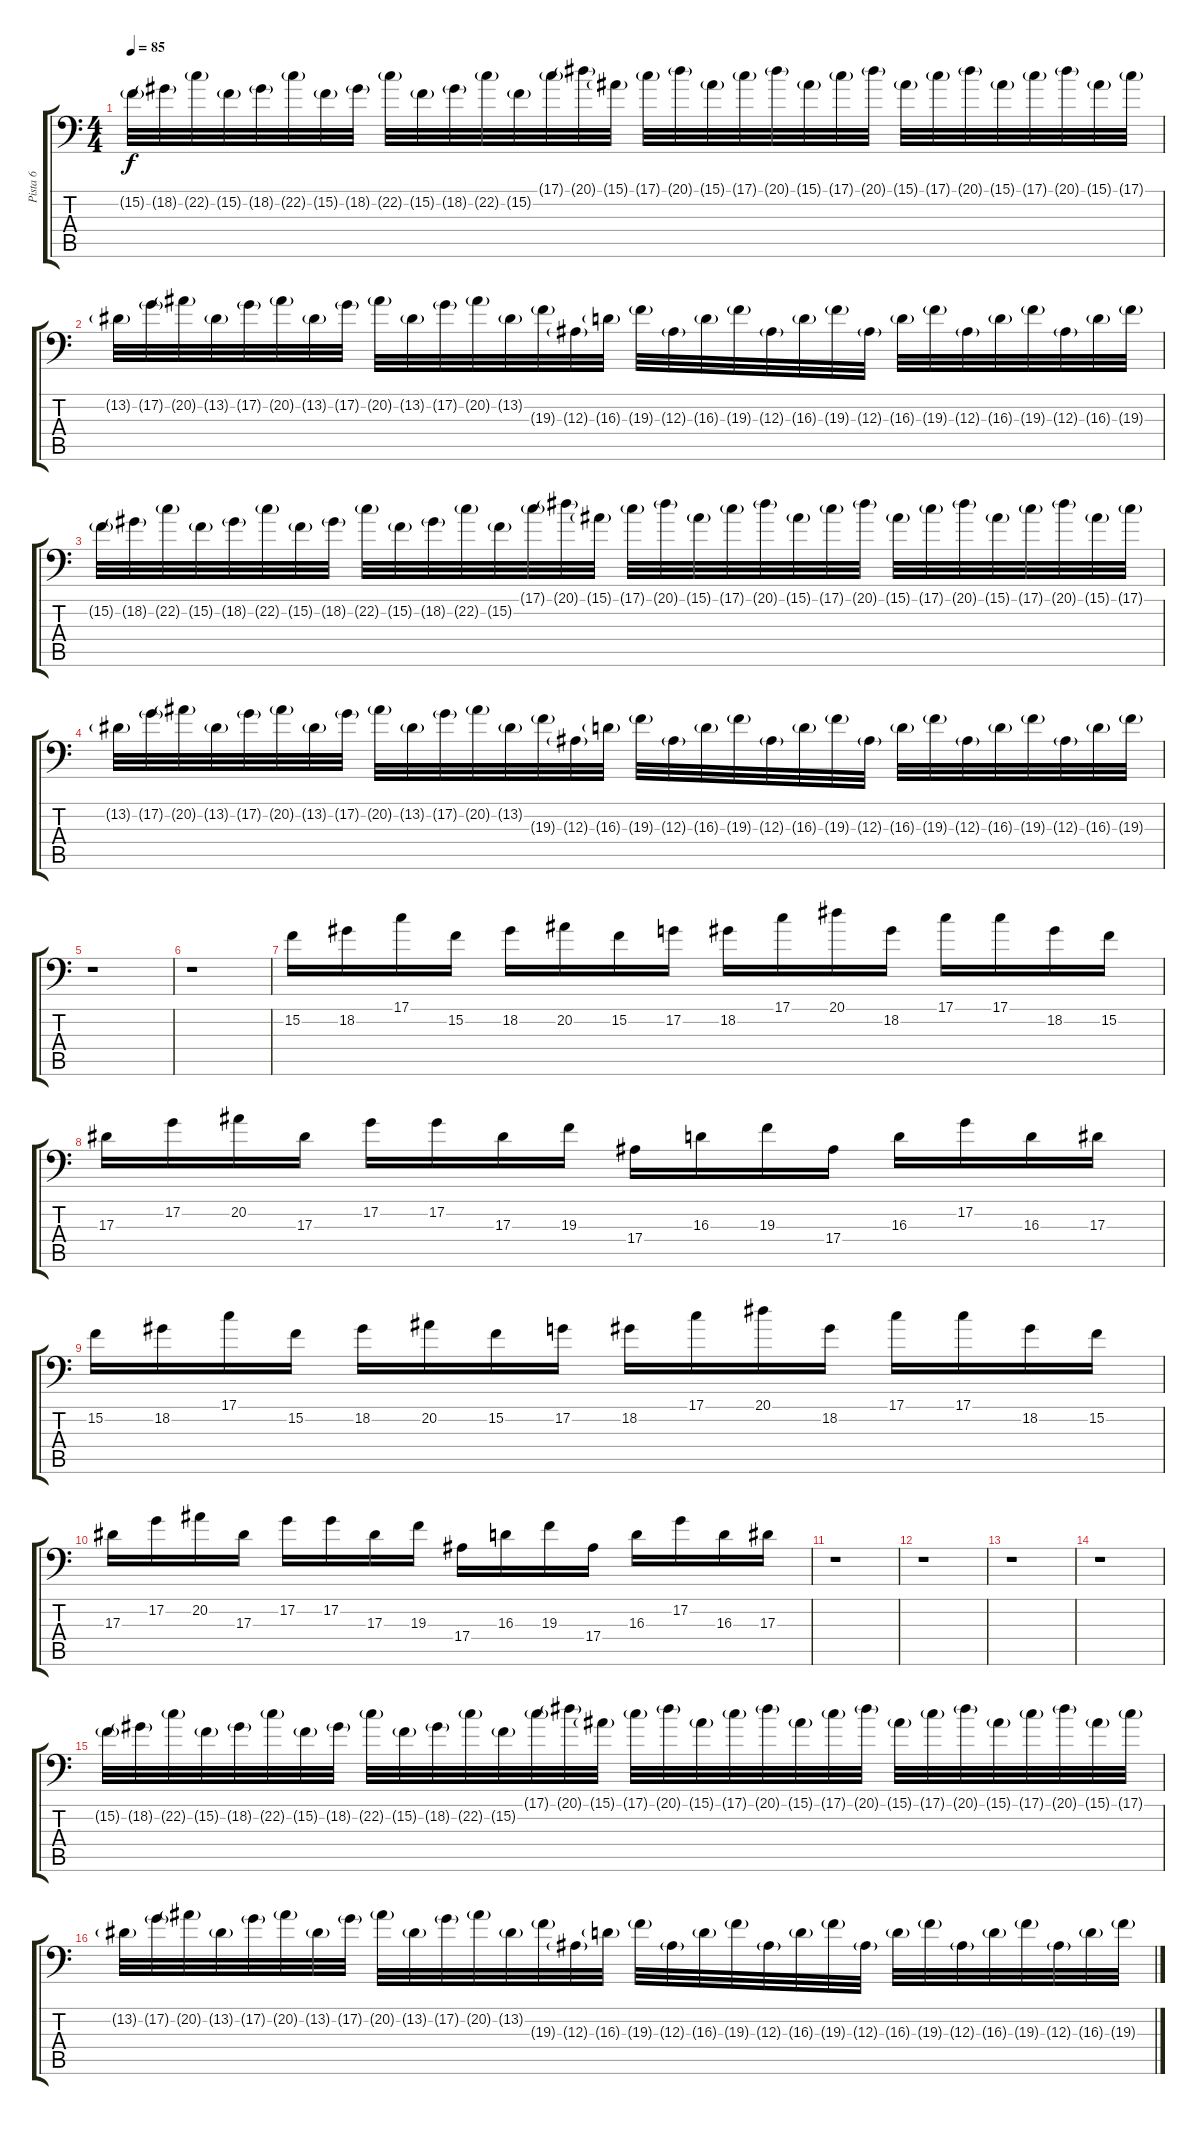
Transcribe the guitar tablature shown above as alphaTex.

\track ("Pista 6" "Pista 6") {instrument brightacousticpiano}
\staff {score tabs}
\tuning (G3 D3 Bb2 F2 C2 F1) {hide}
\ts (4 4)
\tempo 85
\clef f4
\ks c
15.2{g}.32{dy f} 18.2{g}.32 22.2{g}.32 15.2{g}.32 18.2{g}.32 22.2{g}.32 15.2{g}.32 18.2{g}.32 22.2{g}.32 15.2{g}.32 18.2{g}.32 22.2{g}.32 15.2{g}.32 17.1{g}.32 20.1{g}.32 15.1{g}.32 17.1{g}.32 20.1{g}.32 15.1{g}.32 17.1{g}.32 20.1{g}.32 15.1{g}.32 17.1{g}.32 20.1{g}.32 15.1{g}.32 17.1{g}.32 20.1{g}.32 15.1{g}.32 17.1{g}.32 20.1{g}.32 15.1{g}.32 17.1{g}.32 |
13.2{g}.32 17.2{g}.32 20.2{g}.32 13.2{g}.32 17.2{g}.32 20.2{g}.32 13.2{g}.32 17.2{g}.32 20.2{g}.32 13.2{g}.32 17.2{g}.32 20.2{g}.32 13.2{g}.32 19.3{g}.32 12.3{g}.32 16.3{g}.32 19.3{g}.32 12.3{g}.32 16.3{g}.32 19.3{g}.32 12.3{g}.32 16.3{g}.32 19.3{g}.32 12.3{g}.32 16.3{g}.32 19.3{g}.32 12.3{g}.32 16.3{g}.32 19.3{g}.32 12.3{g}.32 16.3{g}.32 19.3{g}.32 |
15.2{g}.32 18.2{g}.32 22.2{g}.32 15.2{g}.32 18.2{g}.32 22.2{g}.32 15.2{g}.32 18.2{g}.32 22.2{g}.32 15.2{g}.32 18.2{g}.32 22.2{g}.32 15.2{g}.32 17.1{g}.32 20.1{g}.32 15.1{g}.32 17.1{g}.32 20.1{g}.32 15.1{g}.32 17.1{g}.32 20.1{g}.32 15.1{g}.32 17.1{g}.32 20.1{g}.32 15.1{g}.32 17.1{g}.32 20.1{g}.32 15.1{g}.32 17.1{g}.32 20.1{g}.32 15.1{g}.32 17.1{g}.32 |
13.2{g}.32 17.2{g}.32 20.2{g}.32 13.2{g}.32 17.2{g}.32 20.2{g}.32 13.2{g}.32 17.2{g}.32 20.2{g}.32 13.2{g}.32 17.2{g}.32 20.2{g}.32 13.2{g}.32 19.3{g}.32 12.3{g}.32 16.3{g}.32 19.3{g}.32 12.3{g}.32 16.3{g}.32 19.3{g}.32 12.3{g}.32 16.3{g}.32 19.3{g}.32 12.3{g}.32 16.3{g}.32 19.3{g}.32 12.3{g}.32 16.3{g}.32 19.3{g}.32 12.3{g}.32 16.3{g}.32 19.3{g}.32 |
r.1 |
r.1 |
15.2.16 18.2.16 17.1.16 15.2.16 18.2.16 20.2.16 15.2.16 17.2.16 18.2.16 17.1.16 20.1.16 18.2.16 17.1.16 17.1.16 18.2.16 15.2.16 |
17.3.16 17.2.16 20.2.16 17.3.16 17.2.16 17.2.16 17.3.16 19.3.16 17.4.16 16.3.16 19.3.16 17.4.16 16.3.16 17.2.16 16.3.16 17.3.16 |
15.2.16 18.2.16 17.1.16 15.2.16 18.2.16 20.2.16 15.2.16 17.2.16 18.2.16 17.1.16 20.1.16 18.2.16 17.1.16 17.1.16 18.2.16 15.2.16 |
17.3.16 17.2.16 20.2.16 17.3.16 17.2.16 17.2.16 17.3.16 19.3.16 17.4.16 16.3.16 19.3.16 17.4.16 16.3.16 17.2.16 16.3.16 17.3.16 |
r.1 |
r.1 |
r.1 |
r.1 |
15.2{g}.32 18.2{g}.32 22.2{g}.32 15.2{g}.32 18.2{g}.32 22.2{g}.32 15.2{g}.32 18.2{g}.32 22.2{g}.32 15.2{g}.32 18.2{g}.32 22.2{g}.32 15.2{g}.32 17.1{g}.32 20.1{g}.32 15.1{g}.32 17.1{g}.32 20.1{g}.32 15.1{g}.32 17.1{g}.32 20.1{g}.32 15.1{g}.32 17.1{g}.32 20.1{g}.32 15.1{g}.32 17.1{g}.32 20.1{g}.32 15.1{g}.32 17.1{g}.32 20.1{g}.32 15.1{g}.32 17.1{g}.32 |
13.2{g}.32 17.2{g}.32 20.2{g}.32 13.2{g}.32 17.2{g}.32 20.2{g}.32 13.2{g}.32 17.2{g}.32 20.2{g}.32 13.2{g}.32 17.2{g}.32 20.2{g}.32 13.2{g}.32 19.3{g}.32 12.3{g}.32 16.3{g}.32 19.3{g}.32 12.3{g}.32 16.3{g}.32 19.3{g}.32 12.3{g}.32 16.3{g}.32 19.3{g}.32 12.3{g}.32 16.3{g}.32 19.3{g}.32 12.3{g}.32 16.3{g}.32 19.3{g}.32 12.3{g}.32 16.3{g}.32 19.3{g}.32
